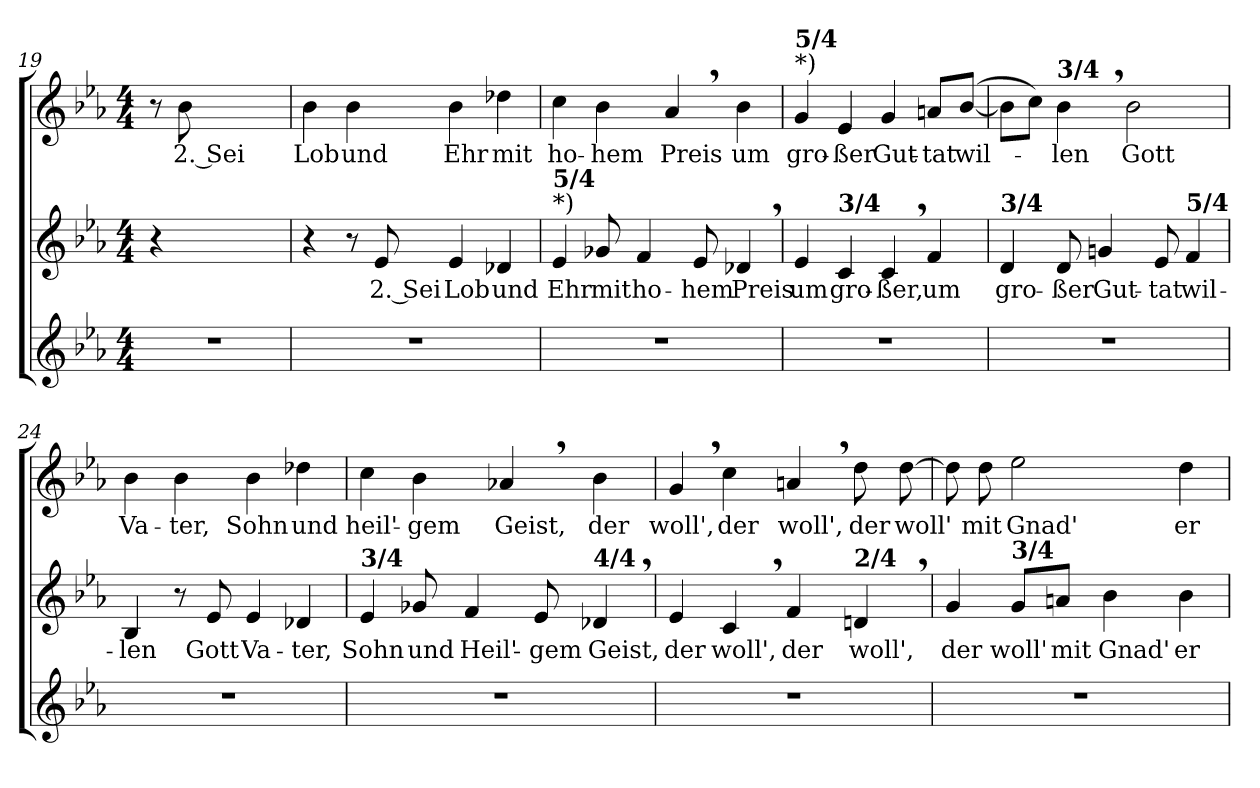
**kern	**kern	**text	**kern	**text
*part3	*part2	*part2	*part1	*part1
*staff3	*staff2	*staff2	*staff1	*staff1
!!LO:LB:g=z
*clefG2	*clefG2	*	*clefG2	*
*k[b-e-a-]	*k[b-e-a-]	*	*k[b-e-a-]	*
*E-:	*E-:	*	*E-:	*
*M4/4	*M4/4	*	*M4/4	*
=19	=19	=19	=19	=19
1r	4r	.	8r	.
!	!	!	!	!LO:LY:b
.	.	.	8b-\	2. Sei
.	2.ryy	.	2.ryy	.
=20	=20	=20	=20	=20
!	!	!	!	!LO:LY:b
1r	4r	.	4b-\	Lob
!	!	!	!	!LO:LY:b
.	8r	.	4b-\	und
!	!	!LO:LY:b	!	!
.	8e-/	2. Sei	.	.
!	!	!LO:LY:b	!	!
!	!	!	!	!LO:LY:b
.	4e-/	Lob	4b-\	Ehr
!	!	!LO:LY:b	!	!
!	!	!	!	!LO:LY:b
.	4d-X/	und	4dd-X\	mit
=21	=21	=21	=21	=21
!	!	!LO:LY:b	!	!
!	!LO:TX:a:t=*)	!	!	!
!	!LO:TX:a:B:t=5/4	!	!	!
!	!	!	!	!LO:LY:b
1r	4e-/	Ehr	4cc\	ho-
!	!	!LO:LY:b	!	!
!	!	!	!	!LO:LY:b
.	8g-X/	mit	4b-\	-hem
!	!	!LO:LY:b	!	!
.	4f/	ho-	.	.
!	!	!	!	!LO:LY:b
.	.	.	4a-,>/	Preis
!	!	!LO:LY:b	!	!
.	8e-/	-hem	.	.
!	!	!LO:LY:b	!	!
!	!	!	!	!LO:LY:b
.	4d-X,>/	Preis	4b-\	um
=22	=22	=22	=22	=22
!	!	!LO:LY:b	!	!
!	!	!	!LO:TX:a:t=*)	!
!	!	!	!LO:TX:a:B:t=5/4	!
!	!	!	!	!LO:LY:b
1r	4e-/	um	4g/	gro-
!	!	!LO:LY:b	!	!
!	!LO:TX:a:B:t=3/4	!	!	!
!	!	!	!	!LO:LY:b
.	4c/	gro-	4e-/	-ßer
!	!	!LO:LY:b	!	!
!	!	!	!	!LO:LY:b
.	4c,>/	-ßer,	4g/	Gut-
!	!	!LO:LY:b	!	!
!	!	!	!	!LO:LY:b
.	4f/	um	8an/L	-tat
!	!	!	!	!LO:LY:b
.	.	.	([8b-/J	wil-
!!LO:LB:g=z
=23	=23	=23	=23	=23
!	!LO:TX:a:B:t=3/4	!	!	!
!	!	!LO:LY:b	!	!
1r	4d/	gro-	8b-\L]	.
.	.	.	8cc\J)	.
!	!	!LO:LY:b	!	!
!	!	!	!LO:TX:a:B:t=3/4	!
!	!	!	!	!LO:LY:b
.	8d/	-ßer	4b-,>\	-len
!	!	!LO:LY:b	!	!
.	4gn/	Gut-	.	.
!	!	!	!	!LO:LY:b
.	.	.	2b-\	Gott
!	!	!LO:LY:b	!	!
.	8e-/	-tat	.	.
!	!LO:TX:a:B:t=5/4	!	!	!
!	!	!LO:LY:b	!	!
.	4f/	wil-	.	.
=24	=24	=24	=24	=24
!	!	!LO:LY:b	!	!
!	!	!	!	!LO:LY:b
1r	4B-/	-len	4b-\	Va-
!	!	!	!	!LO:LY:b
.	8r	.	4b-\	-ter,
!	!	!LO:LY:b	!	!
.	8e-/	Gott	.	.
!	!	!LO:LY:b	!	!
!	!	!	!	!LO:LY:b
.	4e-/	Va-	4b-\	Sohn
!	!	!LO:LY:b	!	!
!	!	!	!	!LO:LY:b
.	4d-X/	-ter,	4dd-X\	und
=25	=25	=25	=25	=25
!	!	!LO:LY:b	!	!
!	!LO:TX:a:B:t=3/4	!	!	!
!	!	!	!	!LO:LY:b
1r	4e-/	Sohn	4cc\	heil'-
!	!	!LO:LY:b	!	!
!	!	!	!	!LO:LY:b
.	8g-X/	und	4b-\	-gem
!	!	!LO:LY:b	!	!
.	4f/	Heil'-	.	.
!	!	!	!	!LO:LY:b
.	.	.	4a-X,>/	Geist,
!	!	!LO:LY:b	!	!
.	8e-/	-gem	.	.
!	!	!LO:LY:b	!	!
!	!LO:TX:a:B:t=4/4	!	!	!
!	!	!	!	!LO:LY:b
.	4d-X,>/	Geist,	4b-\	der
!!LO:PB:g=z
=26	=26	=26	=26	=26
!	!	!LO:LY:b	!	!
!	!	!	!	!LO:LY:b
1r	4e-/	der	4g,>/	woll',
!	!	!LO:LY:b	!	!
!	!	!	!	!LO:LY:b
.	4c,>/	woll',	4cc\	der
!	!	!LO:LY:b	!	!
!	!	!	!	!LO:LY:b
.	4f/	der	4an,>/	woll',
!	!	!LO:LY:b	!	!
!	!LO:TX:a:B:t=2/4	!	!	!
!	!	!	!	!LO:LY:b
.	4dn,>/	woll',	8dd\	der
!	!	!	!	!LO:LY:b
.	.	.	[8dd\	woll'
=27	=27	=27	=27	=27
!	!	!LO:LY:b	!	!
1r	4g/	der	8dd\]	.
!	!	!	!	!LO:LY:b
.	.	.	8dd\	mit
!	!	!LO:LY:b	!	!
!	!LO:TX:a:B:t=3/4	!	!	!
!	!	!	!	!LO:LY:b
.	8g/L	woll'	2ee-\	Gnad'
!	!	!LO:LY:b	!	!
.	8an/J	mit	.	.
!	!	!LO:LY:b	!	!
.	4b-\	Gnad'	.	.
!	!	!LO:LY:b	!	!
!	!	!	!	!LO:LY:b
.	4b-\	er-	4dd\	er-
=	=	=	=	=
*-	*-	*-	*-	*-
